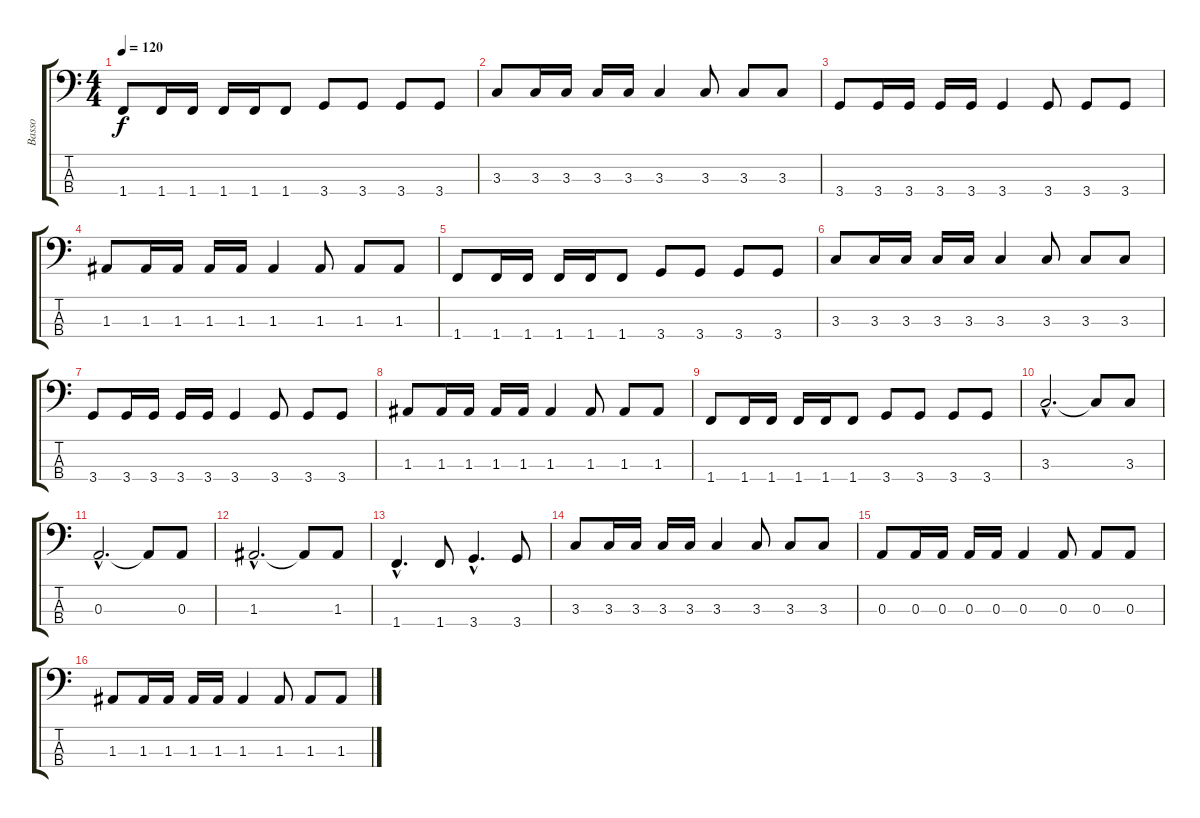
\track ("Basso" "Basso") {instrument electricbasspick}
\staff {score tabs}
\tuning (G2 D2 A1 E1) {hide}
\ts (4 4)
\tempo 120
\clef f4
\ks c
1.4.8{dy f} 1.4.16 1.4.16 1.4.16 1.4.16 1.4.8 3.4.8 3.4.8 3.4.8 3.4.8 |
3.3.8 3.3.16 3.3.16 3.3.16 3.3.16 3.3.4 3.3.8 3.3.8 3.3.8 |
3.4.8 3.4.16 3.4.16 3.4.16 3.4.16 3.4.4 3.4.8 3.4.8 3.4.8 |
1.3.8 1.3.16 1.3.16 1.3.16 1.3.16 1.3.4 1.3.8 1.3.8 1.3.8 |
1.4.8 1.4.16 1.4.16 1.4.16 1.4.16 1.4.8 3.4.8 3.4.8 3.4.8 3.4.8 |
3.3.8 3.3.16 3.3.16 3.3.16 3.3.16 3.3.4 3.3.8 3.3.8 3.3.8 |
3.4.8 3.4.16 3.4.16 3.4.16 3.4.16 3.4.4 3.4.8 3.4.8 3.4.8 |
1.3.8 1.3.16 1.3.16 1.3.16 1.3.16 1.3.4 1.3.8 1.3.8 1.3.8 |
1.4.8 1.4.16 1.4.16 1.4.16 1.4.16 1.4.8 3.4.8 3.4.8 3.4.8 3.4.8 |
3.3{hac}.2{d} 3.3{t}.8 3.3.8 |
0.3{hac}.2{d} 0.3{t}.8 0.3.8 |
1.3{hac}.2{d} 1.3{t}.8 1.3.8 |
1.4{hac}.4{d} 1.4.8 3.4{hac}.4{d} 3.4.8 |
3.3.8 3.3.16 3.3.16 3.3.16 3.3.16 3.3.4 3.3.8 3.3.8 3.3.8 |
0.3.8 0.3.16 0.3.16 0.3.16 0.3.16 0.3.4 0.3.8 0.3.8 0.3.8 |
1.3.8 1.3.16 1.3.16 1.3.16 1.3.16 1.3.4 1.3.8 1.3.8 1.3.8
